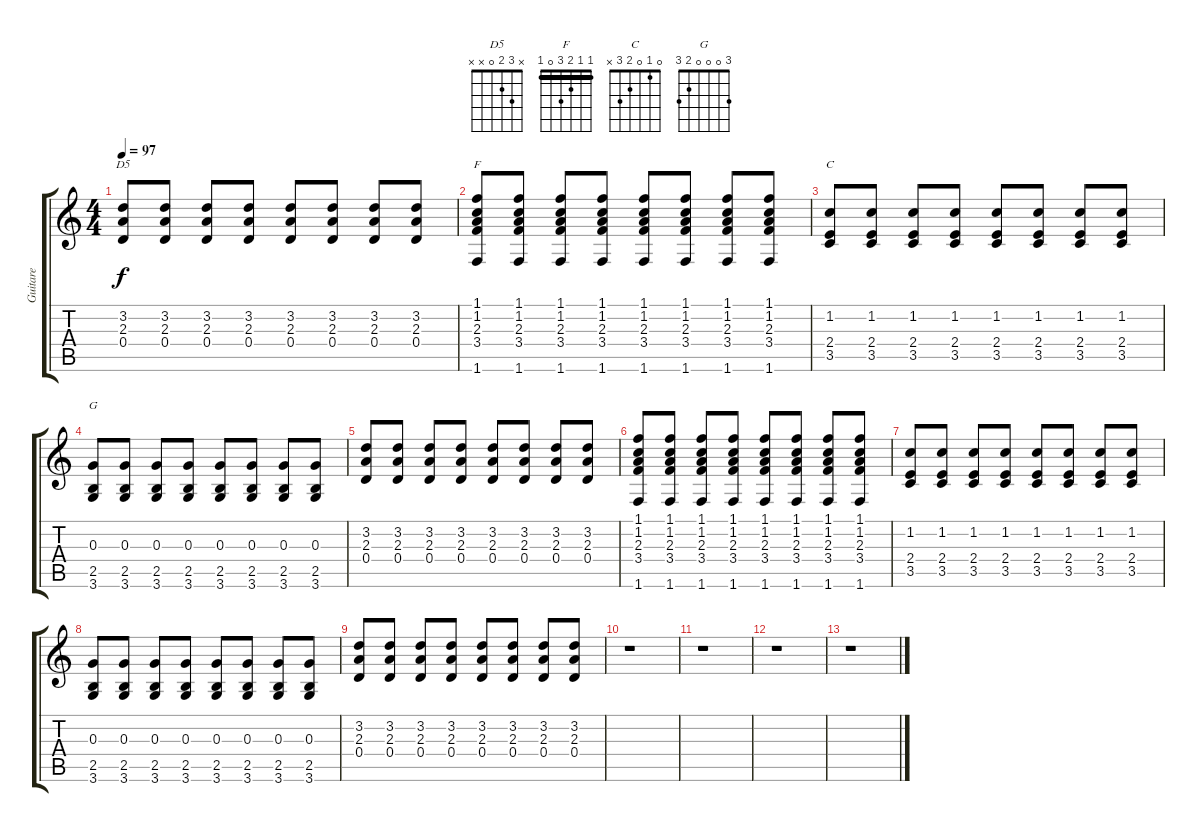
\track ("Guitare" "Guitare") {instrument acousticguitarsteel}
\staff {score tabs}
\tuning (E4 B3 G3 D3 A2 E2) {hide}
\chord ("D5" x 3 2 0 x x)
\chord ("F" 1 1 2 3 0 1) {barre 1}
\chord ("C" 0 1 0 2 3 x)
\chord ("G" 3 0 0 0 2 3)
\ts (4 4)
\tempo 97
\clef g2
\ks c
(3.2 2.3 0.4).8{ch "D5" dy f} (3.2 2.3 0.4).8 (3.2 2.3 0.4).8 (3.2 2.3 0.4).8 (3.2 2.3 0.4).8 (3.2 2.3 0.4).8 (3.2 2.3 0.4).8 (3.2 2.3 0.4).8 |
(1.1 1.2 2.3 3.4 1.6).8{ch "F"} (1.1 1.2 2.3 3.4 1.6).8 (1.1 1.2 2.3 3.4 1.6).8 (1.1 1.2 2.3 3.4 1.6).8 (1.1 1.2 2.3 3.4 1.6).8 (1.1 1.2 2.3 3.4 1.6).8 (1.1 1.2 2.3 3.4 1.6).8 (1.1 1.2 2.3 3.4 1.6).8 |
(1.2 2.4 3.5).8{ch "C"} (1.2 2.4 3.5).8 (1.2 2.4 3.5).8 (1.2 2.4 3.5).8 (1.2 2.4 3.5).8 (1.2 2.4 3.5).8 (1.2 2.4 3.5).8 (1.2 2.4 3.5).8 |
(0.3 2.5 3.6).8{ch "G"} (0.3 2.5 3.6).8 (0.3 2.5 3.6).8 (0.3 2.5 3.6).8 (0.3 2.5 3.6).8 (0.3 2.5 3.6).8 (0.3 2.5 3.6).8 (0.3 2.5 3.6).8 |
(3.2 2.3 0.4).8 (3.2 2.3 0.4).8 (3.2 2.3 0.4).8 (3.2 2.3 0.4).8 (3.2 2.3 0.4).8 (3.2 2.3 0.4).8 (3.2 2.3 0.4).8 (3.2 2.3 0.4).8 |
(1.1 1.2 2.3 3.4 1.6).8 (1.1 1.2 2.3 3.4 1.6).8 (1.1 1.2 2.3 3.4 1.6).8 (1.1 1.2 2.3 3.4 1.6).8 (1.1 1.2 2.3 3.4 1.6).8 (1.1 1.2 2.3 3.4 1.6).8 (1.1 1.2 2.3 3.4 1.6).8 (1.1 1.2 2.3 3.4 1.6).8 |
(1.2 2.4 3.5).8 (1.2 2.4 3.5).8 (1.2 2.4 3.5).8 (1.2 2.4 3.5).8 (1.2 2.4 3.5).8 (1.2 2.4 3.5).8 (1.2 2.4 3.5).8 (1.2 2.4 3.5).8 |
(0.3 2.5 3.6).8 (0.3 2.5 3.6).8 (0.3 2.5 3.6).8 (0.3 2.5 3.6).8 (0.3 2.5 3.6).8 (0.3 2.5 3.6).8 (0.3 2.5 3.6).8 (0.3 2.5 3.6).8 |
(3.2 2.3 0.4).8 (3.2 2.3 0.4).8 (3.2 2.3 0.4).8 (3.2 2.3 0.4).8 (3.2 2.3 0.4).8 (3.2 2.3 0.4).8 (3.2 2.3 0.4).8 (3.2 2.3 0.4).8 |
r.1 |
r.1 |
r.1 |
r.1
